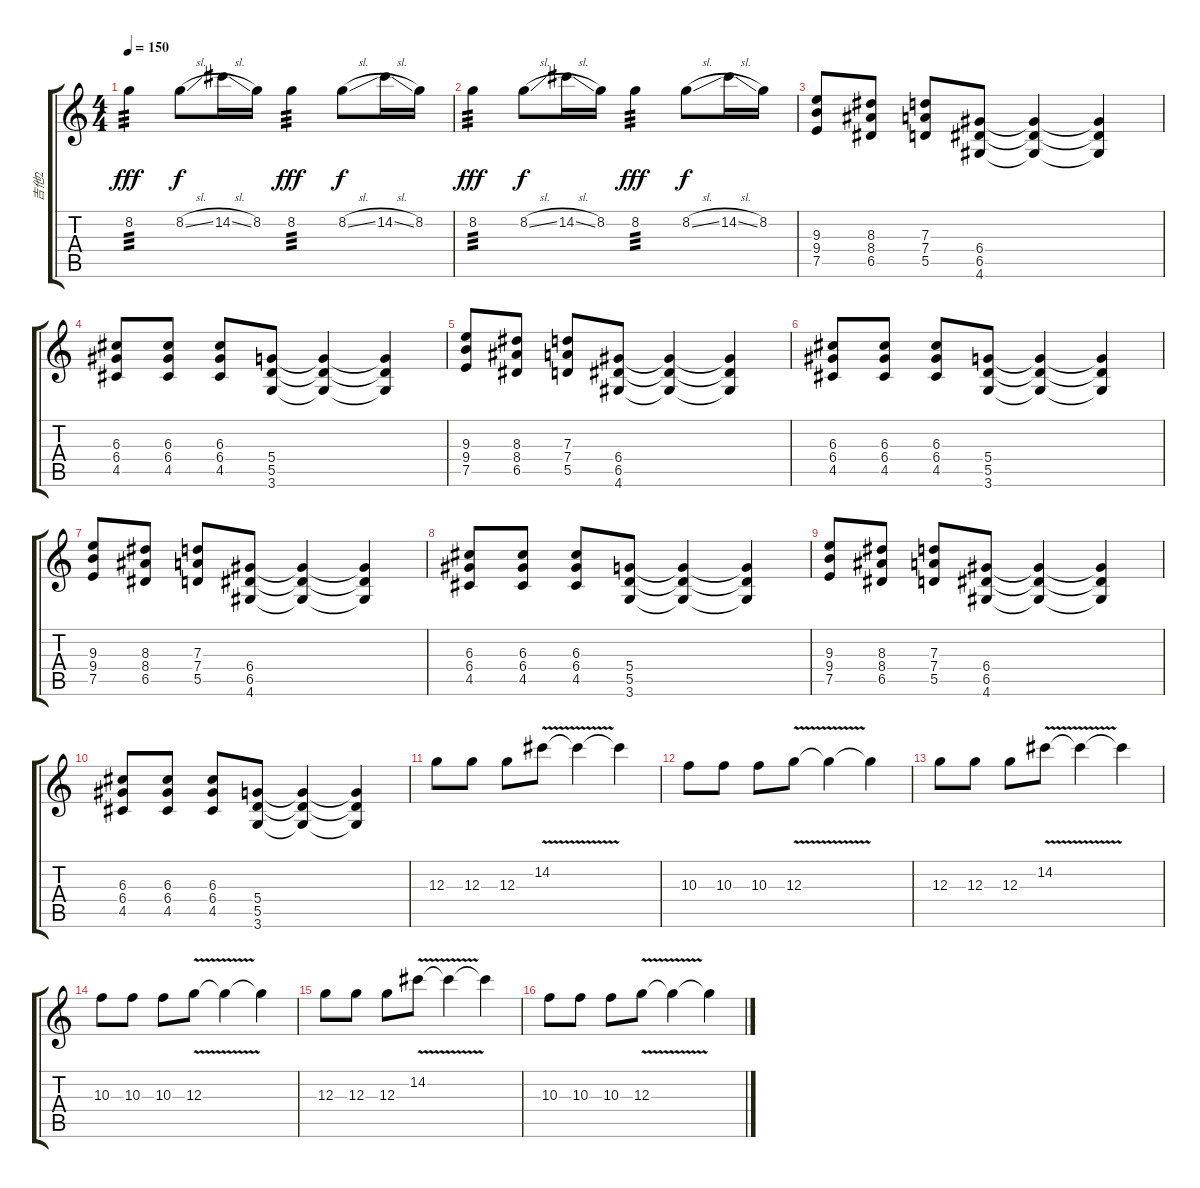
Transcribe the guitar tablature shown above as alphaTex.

\track ("吉他2" "吉他2") {instrument overdrivenguitar}
\staff {score tabs}
\tuning (E4 B3 G3 D3 A2 E2) {hide}
\ts (4 4)
\tempo 150
\clef g2
\ks c
8.2.4{tp 3 dy fff} 8.2{sl}.8{dy f} 14.2{sl}.16 8.2.16 8.2.4{tp 3 dy fff} 8.2{sl}.8{dy f} 14.2{sl}.16 8.2.16 |
8.2.4{tp 3 dy fff} 8.2{sl}.8{dy f} 14.2{sl}.16 8.2.16 8.2.4{tp 3 dy fff} 8.2{sl}.8{dy f} 14.2{sl}.16 8.2.16 |
(9.3 9.4 7.5).8 (8.3 8.4 6.5).8 (7.3 7.4 5.5).8 (6.4 6.5 4.6).8 (6.4{t} 6.5{t} 4.6{t}).4 (6.4{t} 6.5{t} 4.6{t}).4 |
(6.3 6.4 4.5).8 (6.3 6.4 4.5).8 (6.3 6.4 4.5).8 (5.4 5.5 3.6).8 (5.4{t} 5.5{t} 3.6{t}).4 (5.4{t} 5.5{t} 3.6{t}).4 |
(9.3 9.4 7.5).8 (8.3 8.4 6.5).8 (7.3 7.4 5.5).8 (6.4 6.5 4.6).8 (6.4{t} 6.5{t} 4.6{t}).4 (6.4{t} 6.5{t} 4.6{t}).4 |
(6.3 6.4 4.5).8 (6.3 6.4 4.5).8 (6.3 6.4 4.5).8 (5.4 5.5 3.6).8 (5.4{t} 5.5{t} 3.6{t}).4 (5.4{t} 5.5{t} 3.6{t}).4 |
(9.3 9.4 7.5).8 (8.3 8.4 6.5).8 (7.3 7.4 5.5).8 (6.4 6.5 4.6).8 (6.4{t} 6.5{t} 4.6{t}).4 (6.4{t} 6.5{t} 4.6{t}).4 |
(6.3 6.4 4.5).8 (6.3 6.4 4.5).8 (6.3 6.4 4.5).8 (5.4 5.5 3.6).8 (5.4{t} 5.5{t} 3.6{t}).4 (5.4{t} 5.5{t} 3.6{t}).4 |
(9.3 9.4 7.5).8 (8.3 8.4 6.5).8 (7.3 7.4 5.5).8 (6.4 6.5 4.6).8 (6.4{t} 6.5{t} 4.6{t}).4 (6.4{t} 6.5{t} 4.6{t}).4 |
(6.3 6.4 4.5).8 (6.3 6.4 4.5).8 (6.3 6.4 4.5).8 (5.4 5.5 3.6).8 (5.4{t} 5.5{t} 3.6{t}).4 (5.4{t} 5.5{t} 3.6{t}).4 |
12.3.8{volume 15} 12.3.8 12.3.8 14.2{v}.8 14.2{t}.4 14.2{t}.4 |
10.3.8 10.3.8 10.3.8 12.3{v}.8 12.3{t}.4 12.3{t}.4 |
12.3.8{volume 15} 12.3.8 12.3.8 14.2{v}.8 14.2{t}.4 14.2{t}.4 |
10.3.8 10.3.8 10.3.8 12.3{v}.8 12.3{t}.4 12.3{t}.4 |
12.3.8{volume 15} 12.3.8 12.3.8 14.2{v}.8 14.2{t}.4 14.2{t}.4 |
10.3.8 10.3.8 10.3.8 12.3{v}.8 12.3{t}.4 12.3{t}.4
